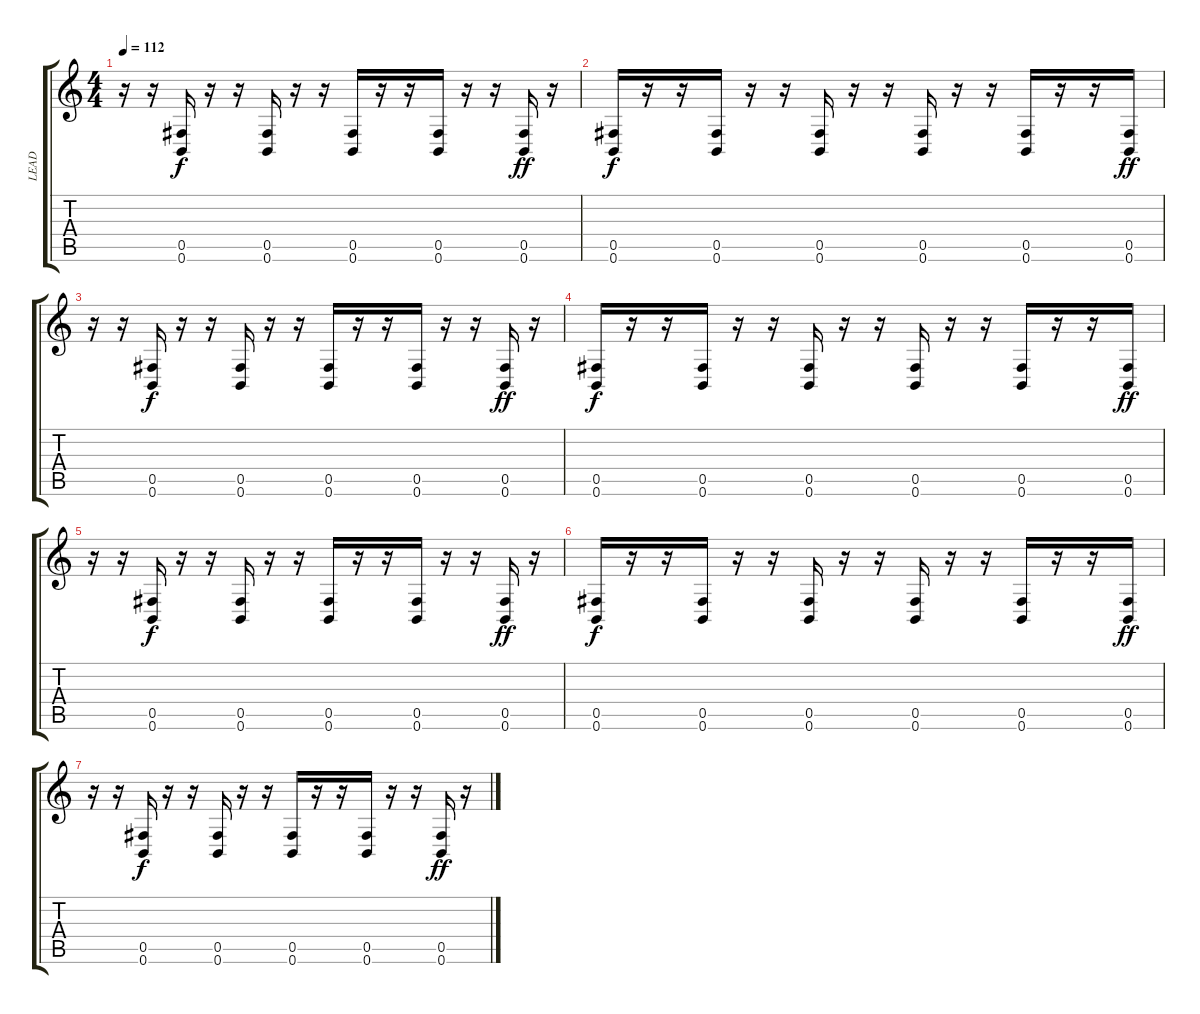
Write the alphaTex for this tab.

\track ("LEAD" "LEAD") {instrument distortionguitar}
\staff {score tabs}
\tuning (Db4 Ab3 E3 B2 Gb2 B1) {hide}
\ts (4 4)
\tempo 112
\clef g2
\ks c
r.16{dy ff} r.16 (0.5 0.6).16{dy f} r.16 r.16 (0.5 0.6).16 r.16 r.16 (0.5 0.6).16 r.16 r.16 (0.5 0.6).16 r.16 r.16 (0.5 0.6).16{dy ff} r.16 |
(0.5 0.6).16{dy f} r.16 r.16 (0.5 0.6).16 r.16 r.16 (0.5 0.6).16 r.16 r.16 (0.5 0.6).16 r.16 r.16 (0.5 0.6).16 r.16 r.16 (0.5 0.6).16{dy ff} |
r.16 r.16 (0.5 0.6).16{dy f} r.16 r.16 (0.5 0.6).16 r.16 r.16 (0.5 0.6).16 r.16 r.16 (0.5 0.6).16 r.16 r.16 (0.5 0.6).16{dy ff} r.16 |
(0.5 0.6).16{dy f} r.16 r.16 (0.5 0.6).16 r.16 r.16 (0.5 0.6).16 r.16 r.16 (0.5 0.6).16 r.16 r.16 (0.5 0.6).16 r.16 r.16 (0.5 0.6).16{dy ff} |
r.16 r.16 (0.5 0.6).16{dy f} r.16 r.16 (0.5 0.6).16 r.16 r.16 (0.5 0.6).16 r.16 r.16 (0.5 0.6).16 r.16 r.16 (0.5 0.6).16{dy ff} r.16 |
(0.5 0.6).16{dy f} r.16 r.16 (0.5 0.6).16 r.16 r.16 (0.5 0.6).16 r.16 r.16 (0.5 0.6).16 r.16 r.16 (0.5 0.6).16 r.16 r.16 (0.5 0.6).16{dy ff} |
r.16 r.16 (0.5 0.6).16{dy f} r.16 r.16 (0.5 0.6).16 r.16 r.16 (0.5 0.6).16 r.16 r.16 (0.5 0.6).16 r.16 r.16 (0.5 0.6).16{dy ff} r.16
